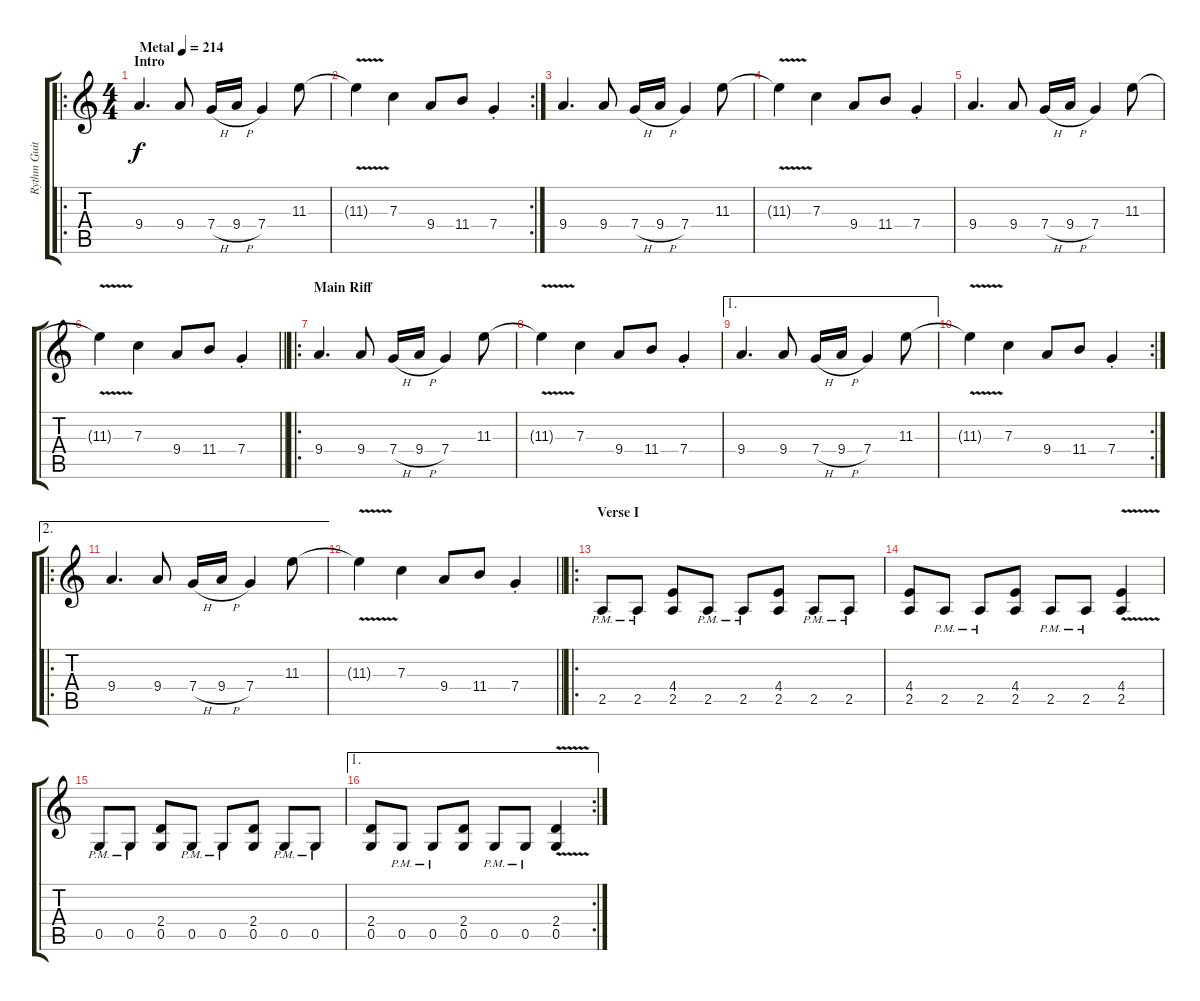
\track ("Rythm Guitar I" "Rythm Guit") {instrument distortionguitar}
\staff {score tabs}
\tuning (D4 A3 F3 C3 G2 D2) {hide}
\ro
\ts (4 4)
\section ("" "Intro")
\tempo (214 "Metal")
\clef g2
\ks c
9.4.4{d dy f volume 13 balance 2 instrument distortionguitar} 9.4.8 7.4{h}.16 9.4{h}.16 7.4.4 11.3.8 |
\rc 2
11.3{v t}.4 7.3.4 9.4.8 11.4.8 7.4{st}.4 |
9.4.4{d} 9.4.8 7.4{h}.16 9.4{h}.16 7.4.4 11.3.8 |
11.3{v t}.4 7.3.4 9.4.8 11.4.8 7.4{st}.4 |
9.4.4{d} 9.4.8 7.4{h}.16 9.4{h}.16 7.4.4 11.3.8 |
\barLineRight lightlight
11.3{v t}.4 7.3.4 9.4.8 11.4.8 7.4{st}.4 |
\ro
\section ("" "Main Riff")
9.4.4{d} 9.4.8 7.4{h}.16 9.4{h}.16 7.4.4 11.3.8 |
11.3{v t}.4 7.3.4 9.4.8 11.4.8 7.4{st}.4 |
\ae 1
9.4.4{d} 9.4.8 7.4{h}.16 9.4{h}.16 7.4.4 11.3.8 |
\rc 2
11.3{v t}.4 7.3.4 9.4.8 11.4.8 7.4{st}.4 |
\ae 2
\ro
9.4.4{d} 9.4.8 7.4{h}.16 9.4{h}.16 7.4.4 11.3.8 |
\barLineRight lightlight
11.3{v t}.4 7.3.4 9.4.8 11.4.8 7.4{st}.4 |
\ro
\section ("" "Verse I")
2.5{pm}.8 2.5{pm}.8 (4.4 2.5).8 2.5{pm}.8 2.5{pm}.8 (4.4 2.5).8 2.5{pm}.8 2.5{pm}.8 |
(4.4 2.5).8 2.5{pm}.8 2.5{pm}.8 (4.4 2.5).8 2.5{pm}.8 2.5{pm}.8 (4.4{v} 2.5{v}).4 |
0.5{pm}.8 0.5{pm}.8 (2.4 0.5).8 0.5{pm}.8 0.5{pm}.8 (2.4 0.5).8 0.5{pm}.8 0.5{pm}.8 |
\ae 1
\rc 2
(2.4 0.5).8 0.5{pm}.8 0.5{pm}.8 (2.4 0.5).8 0.5{pm}.8 0.5{pm}.8 (2.4{v} 0.5).4
